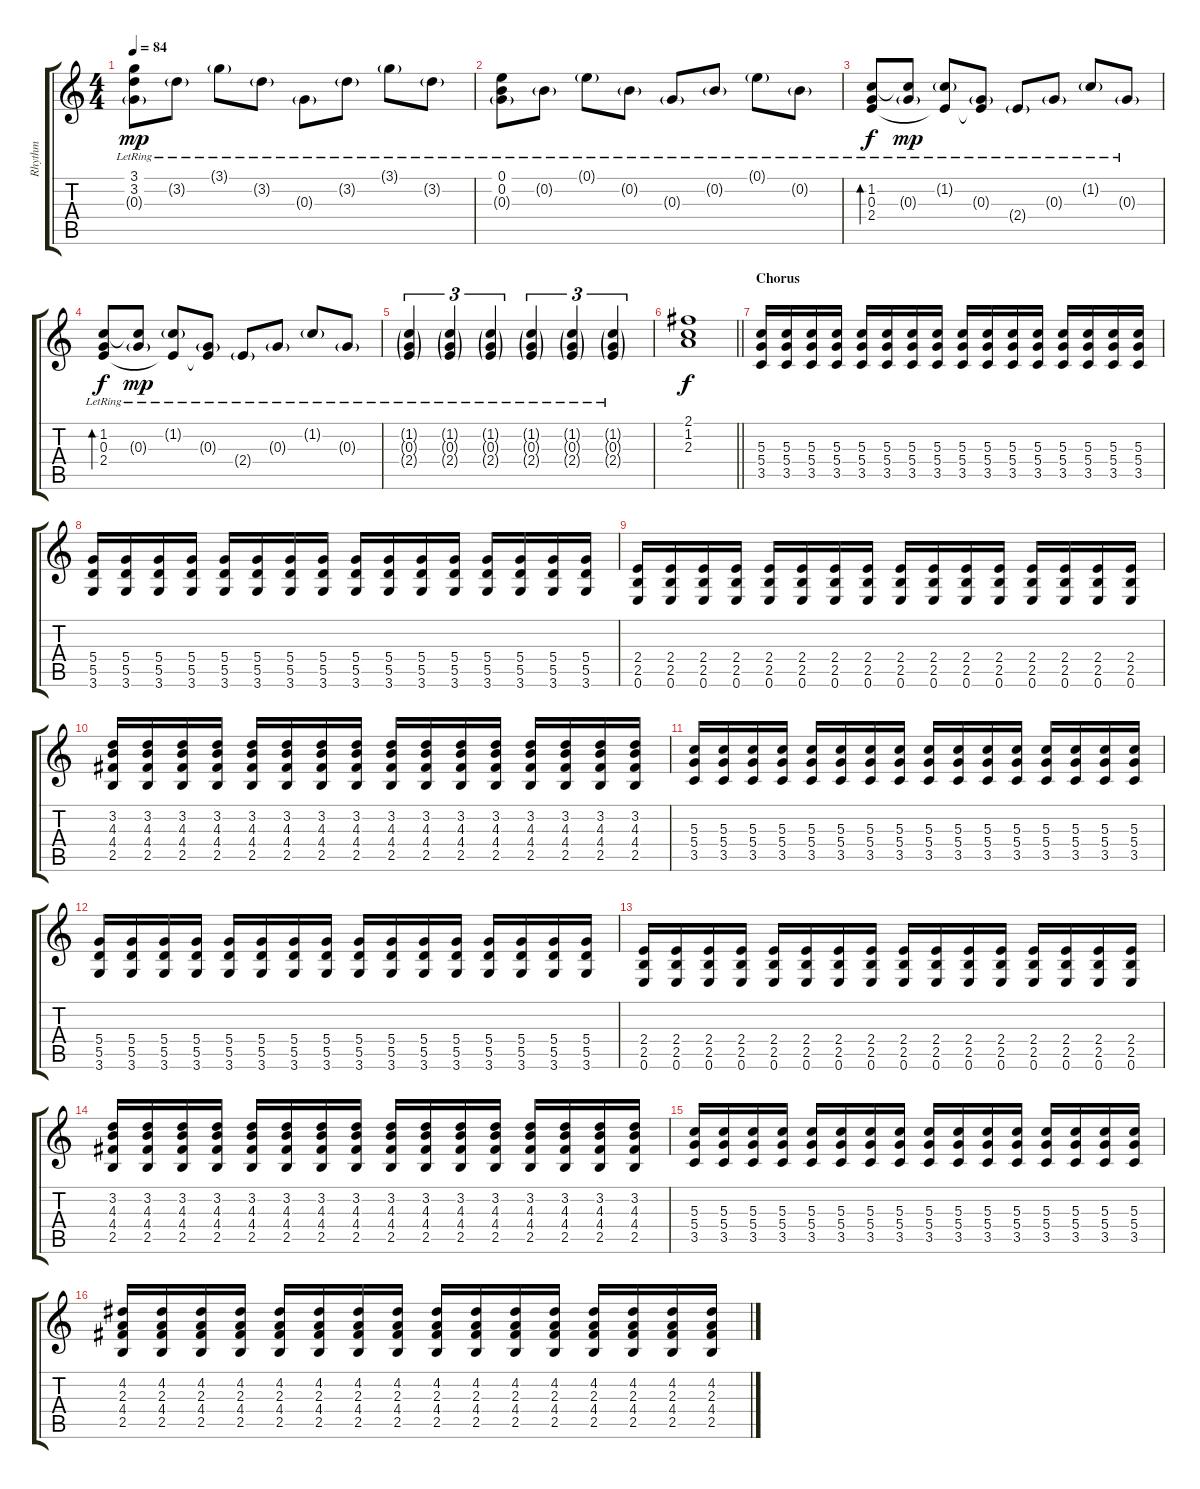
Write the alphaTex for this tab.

\track ("Rhythm" "Rhythm") {instrument electricguitarclean}
\staff {score tabs}
\tuning (E4 B3 G3 D3 A2 E2) {hide}
\ts (4 4)
\tempo 84
\clef g2
\ks c
(3.1{lr} 3.2{lr} 0.3{g lr}).8{dy mp} 3.2{g lr}.8 3.1{g lr}.8 3.2{g lr}.8 0.3{g lr}.8 3.2{g lr}.8 3.1{g lr}.8 3.2{g lr}.8 |
(0.1{lr} 0.2{lr} 0.3{g lr}).8 0.2{g lr}.8 0.1{g lr}.8 0.2{g lr}.8 0.3{g lr}.8 0.2{g lr}.8 0.1{g lr}.8 0.2{g lr}.8 |
(1.2{lr} 0.3{lr} 2.4{lr}).8{bd 120 dy f} (1.2{t} 0.3{g lr}).8{dy mp} (1.2{g lr} 2.4{t}).8 (0.3{g lr} 2.4{t}).8 2.4{g lr}.8 0.3{g lr}.8 1.2{g lr}.8 0.3{g lr}.8 |
(1.2{lr} 0.3{lr} 2.4{lr}).8{bd 120 dy f} (1.2{t} 0.3{g lr}).8{dy mp} (1.2{g lr} 2.4{t}).8 (0.3{g lr} 2.4{t}).8 2.4{g lr}.8 0.3{g lr}.8 1.2{g lr}.8 0.3{g lr}.8 |
(1.2{g lr} 0.3{g lr} 2.4{g lr}).4{tu (3 2)} (1.2{g lr} 0.3{g lr} 2.4{g lr}).4{tu (3 2)} (1.2{g lr} 0.3{g lr} 2.4{g lr}).4{tu (3 2)} (1.2{g lr} 0.3{g lr} 2.4{g lr}).4{tu (3 2)} (1.2{g lr} 0.3{g lr} 2.4{g lr}).4{tu (3 2)} (1.2{g lr} 0.3{g lr} 2.4{g lr}).4{tu (3 2)} |
\barLineRight lightlight
(2.1 1.2 2.3).1{dy f} |
\section ("" "Chorus")
(5.3 5.4 3.5).16{instrument overdrivenguitar} (5.3 5.4 3.5).16 (5.3 5.4 3.5).16 (5.3 5.4 3.5).16 (5.3 5.4 3.5).16 (5.3 5.4 3.5).16 (5.3 5.4 3.5).16 (5.3 5.4 3.5).16 (5.3 5.4 3.5).16 (5.3 5.4 3.5).16 (5.3 5.4 3.5).16 (5.3 5.4 3.5).16 (5.3 5.4 3.5).16 (5.3 5.4 3.5).16 (5.3 5.4 3.5).16 (5.3 5.4 3.5).16 |
(5.4 5.5 3.6).16 (5.4 5.5 3.6).16 (5.4 5.5 3.6).16 (5.4 5.5 3.6).16 (5.4 5.5 3.6).16 (5.4 5.5 3.6).16 (5.4 5.5 3.6).16 (5.4 5.5 3.6).16 (5.4 5.5 3.6).16 (5.4 5.5 3.6).16 (5.4 5.5 3.6).16 (5.4 5.5 3.6).16 (5.4 5.5 3.6).16 (5.4 5.5 3.6).16 (5.4 5.5 3.6).16 (5.4 5.5 3.6).16 |
(2.4 2.5 0.6).16 (2.4 2.5 0.6).16 (2.4 2.5 0.6).16 (2.4 2.5 0.6).16 (2.4 2.5 0.6).16 (2.4 2.5 0.6).16 (2.4 2.5 0.6).16 (2.4 2.5 0.6).16 (2.4 2.5 0.6).16 (2.4 2.5 0.6).16 (2.4 2.5 0.6).16 (2.4 2.5 0.6).16 (2.4 2.5 0.6).16 (2.4 2.5 0.6).16 (2.4 2.5 0.6).16 (2.4 2.5 0.6).16 |
(3.2 4.3 4.4 2.5).16 (3.2 4.3 4.4 2.5).16 (3.2 4.3 4.4 2.5).16 (3.2 4.3 4.4 2.5).16 (3.2 4.3 4.4 2.5).16 (3.2 4.3 4.4 2.5).16 (3.2 4.3 4.4 2.5).16 (3.2 4.3 4.4 2.5).16 (3.2 4.3 4.4 2.5).16 (3.2 4.3 4.4 2.5).16 (3.2 4.3 4.4 2.5).16 (3.2 4.3 4.4 2.5).16 (3.2 4.3 4.4 2.5).16 (3.2 4.3 4.4 2.5).16 (3.2 4.3 4.4 2.5).16 (3.2 4.3 4.4 2.5).16 |
(5.3 5.4 3.5).16 (5.3 5.4 3.5).16 (5.3 5.4 3.5).16 (5.3 5.4 3.5).16 (5.3 5.4 3.5).16 (5.3 5.4 3.5).16 (5.3 5.4 3.5).16 (5.3 5.4 3.5).16 (5.3 5.4 3.5).16 (5.3 5.4 3.5).16 (5.3 5.4 3.5).16 (5.3 5.4 3.5).16 (5.3 5.4 3.5).16 (5.3 5.4 3.5).16 (5.3 5.4 3.5).16 (5.3 5.4 3.5).16 |
(5.4 5.5 3.6).16 (5.4 5.5 3.6).16 (5.4 5.5 3.6).16 (5.4 5.5 3.6).16 (5.4 5.5 3.6).16 (5.4 5.5 3.6).16 (5.4 5.5 3.6).16 (5.4 5.5 3.6).16 (5.4 5.5 3.6).16 (5.4 5.5 3.6).16 (5.4 5.5 3.6).16 (5.4 5.5 3.6).16 (5.4 5.5 3.6).16 (5.4 5.5 3.6).16 (5.4 5.5 3.6).16 (5.4 5.5 3.6).16 |
(2.4 2.5 0.6).16 (2.4 2.5 0.6).16 (2.4 2.5 0.6).16 (2.4 2.5 0.6).16 (2.4 2.5 0.6).16 (2.4 2.5 0.6).16 (2.4 2.5 0.6).16 (2.4 2.5 0.6).16 (2.4 2.5 0.6).16 (2.4 2.5 0.6).16 (2.4 2.5 0.6).16 (2.4 2.5 0.6).16 (2.4 2.5 0.6).16 (2.4 2.5 0.6).16 (2.4 2.5 0.6).16 (2.4 2.5 0.6).16 |
(3.2 4.3 4.4 2.5).16 (3.2 4.3 4.4 2.5).16 (3.2 4.3 4.4 2.5).16 (3.2 4.3 4.4 2.5).16 (3.2 4.3 4.4 2.5).16 (3.2 4.3 4.4 2.5).16 (3.2 4.3 4.4 2.5).16 (3.2 4.3 4.4 2.5).16 (3.2 4.3 4.4 2.5).16 (3.2 4.3 4.4 2.5).16 (3.2 4.3 4.4 2.5).16 (3.2 4.3 4.4 2.5).16 (3.2 4.3 4.4 2.5).16 (3.2 4.3 4.4 2.5).16 (3.2 4.3 4.4 2.5).16 (3.2 4.3 4.4 2.5).16 |
(5.3 5.4 3.5).16 (5.3 5.4 3.5).16 (5.3 5.4 3.5).16 (5.3 5.4 3.5).16 (5.3 5.4 3.5).16 (5.3 5.4 3.5).16 (5.3 5.4 3.5).16 (5.3 5.4 3.5).16 (5.3 5.4 3.5).16 (5.3 5.4 3.5).16 (5.3 5.4 3.5).16 (5.3 5.4 3.5).16 (5.3 5.4 3.5).16 (5.3 5.4 3.5).16 (5.3 5.4 3.5).16 (5.3 5.4 3.5).16 |
(4.2 2.3 4.4 2.5).16 (4.2 2.3 4.4 2.5).16 (4.2 2.3 4.4 2.5).16 (4.2 2.3 4.4 2.5).16 (4.2 2.3 4.4 2.5).16 (4.2 2.3 4.4 2.5).16 (4.2 2.3 4.4 2.5).16 (4.2 2.3 4.4 2.5).16 (4.2 2.3 4.4 2.5).16 (4.2 2.3 4.4 2.5).16 (4.2 2.3 4.4 2.5).16 (4.2 2.3 4.4 2.5).16 (4.2 2.3 4.4 2.5).16 (4.2 2.3 4.4 2.5).16 (4.2 2.3 4.4 2.5).16 (4.2 2.3 4.4 2.5).16
